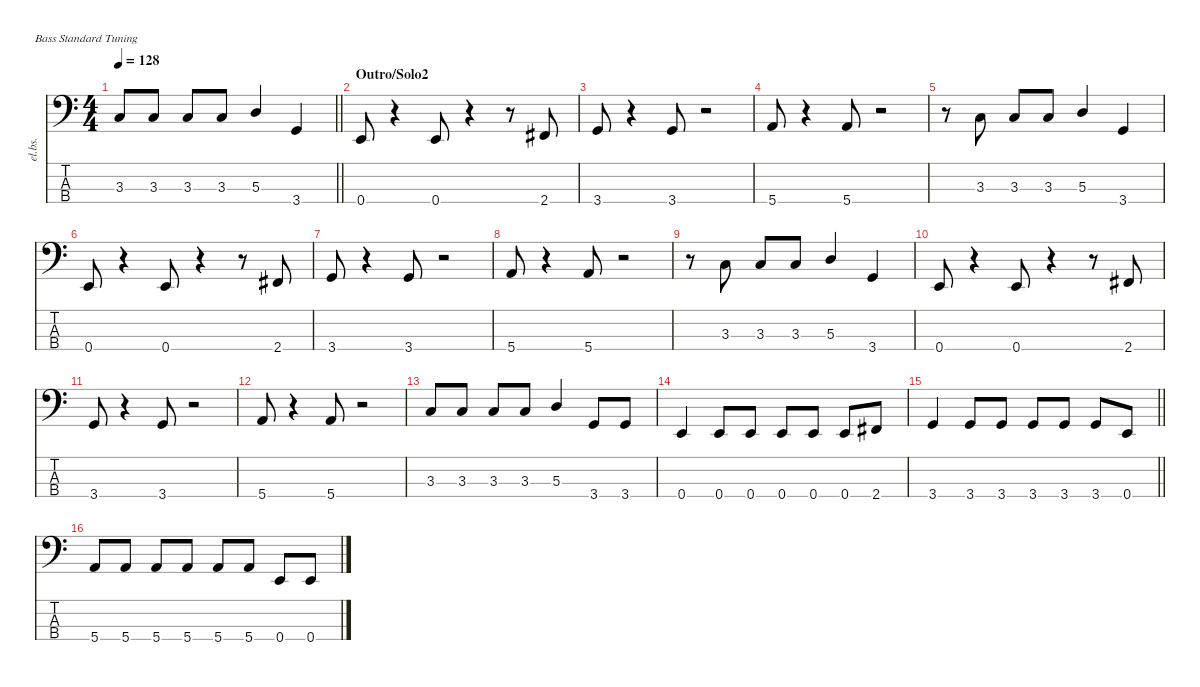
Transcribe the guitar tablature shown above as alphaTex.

\defaultSystemsLayout 4
\hideDynamics
\bracketExtendMode nobrackets
\otherSystemsTrackNameOrientation horizontal
\track ("Bass(Duff)" "el.bs.") {instrument electricbassfinger}
\staff {score tabs}
\tuning (G2 D2 A1 E1)
\ts (4 4)
\tempo 128
\clef f4
\barLineRight lightlight
\ks c
3.3.8{dy f beam Up} 3.3.8{beam Up} 3.3.8{beam Up} 3.3.8{beam Up} 5.3.4{beam Up} 3.4.4{beam Up} |
\section ("" "Outro/Solo2")
0.4.8{beam Up} r.4{beam Up} 0.4.8{beam Up} r.4{beam Up} r.8{beam Up} 2.4{acc #}.8{beam Up} |
3.4.8{beam Up} r.4{beam Up} 3.4.8{beam Up} r.2{beam Up} |
5.4.8{beam Up} r.4{beam Up} 5.4.8{beam Up} r.2{beam Up} |
r.8{beam Down} 3.3.8{beam Up} 3.3.8{beam Up} 3.3.8{beam Up} 5.3.4{beam Up} 3.4.4{beam Up} |
0.4.8{beam Up} r.4{beam Up} 0.4.8{beam Up} r.4{beam Up} r.8{beam Up} 2.4{acc #}.8{beam Up} |
3.4.8{beam Up} r.4{beam Up} 3.4.8{beam Up} r.2{beam Up} |
5.4.8{beam Up} r.4{beam Up} 5.4.8{beam Up} r.2{beam Up} |
r.8{beam Down} 3.3.8{beam Up} 3.3.8{beam Up} 3.3.8{beam Up} 5.3.4{beam Up} 3.4.4{beam Up} |
0.4.8{beam Up} r.4{beam Up} 0.4.8{beam Up} r.4{beam Up} r.8{beam Up} 2.4{acc #}.8{beam Up} |
3.4.8{beam Up} r.4{beam Up} 3.4.8{beam Up} r.2{beam Up} |
5.4.8{beam Up} r.4{beam Up} 5.4.8{beam Up} r.2{beam Up} |
3.3.8{beam Up} 3.3.8{beam Up} 3.3.8{beam Up} 3.3.8{beam Up} 5.3.4{beam Up} 3.4.8{beam Up} 3.4.8{beam Up} |
0.4.4{beam Up} 0.4.8{beam Up} 0.4.8{beam Up} 0.4.8{beam Up} 0.4.8{beam Up} 0.4.8{beam Up} 2.4{acc #}.8{beam Up} |
\barLineRight lightlight
3.4.4{beam Up} 3.4.8{beam Up} 3.4.8{beam Up} 3.4.8{beam Up} 3.4.8{beam Up} 3.4.8{beam Up} 0.4.8{beam Up} |
5.4.8{beam Up} 5.4.8{beam Up} 5.4.8{beam Up} 5.4.8{beam Up} 5.4.8{beam Up} 5.4.8{beam Up} 0.4.8{beam Up} 0.4.8{beam Up}
